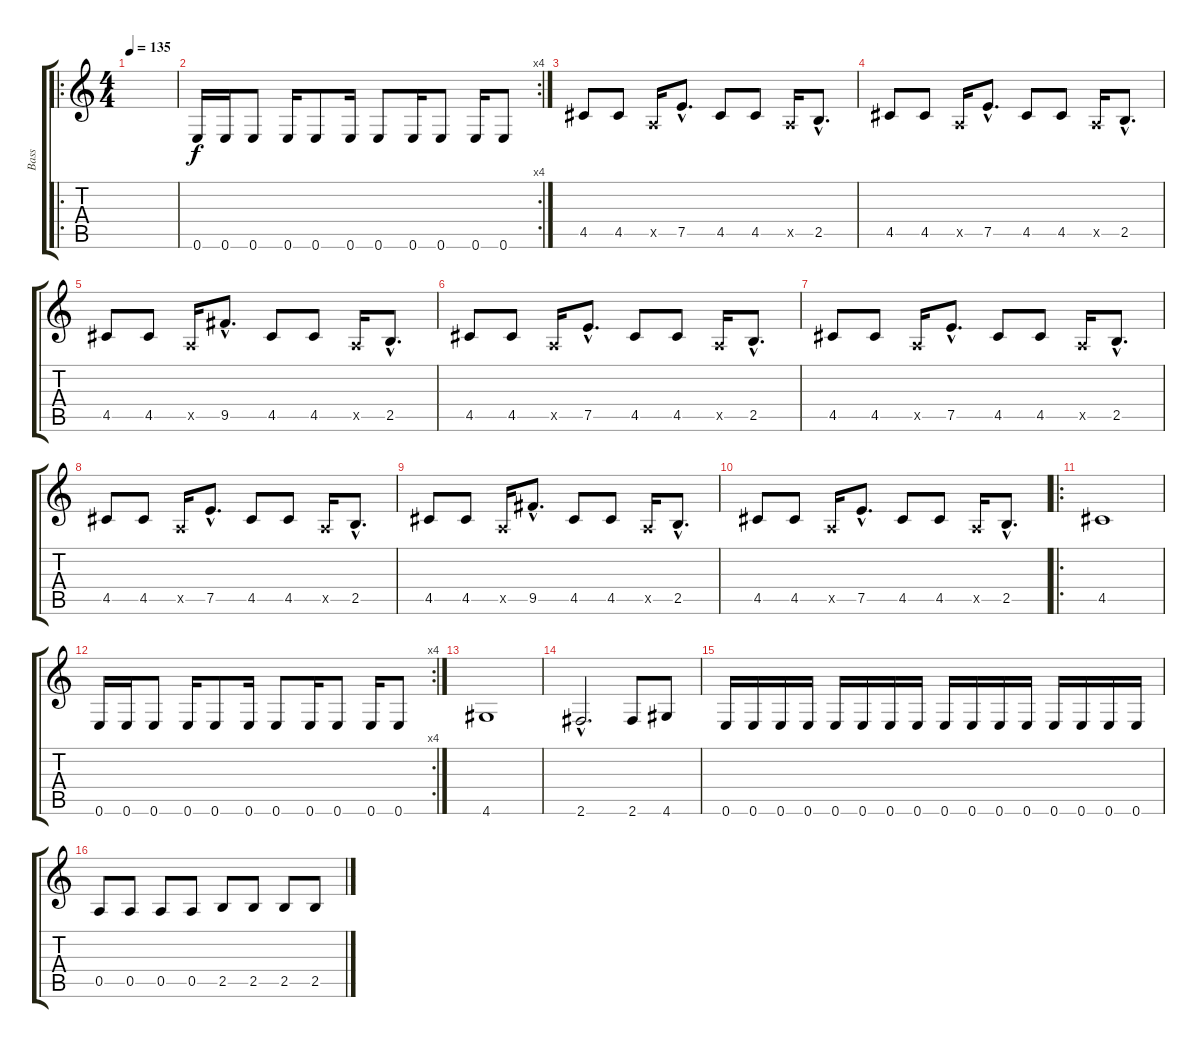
\track ("Bass" "Bass") {instrument electricbassfinger}
\staff {score tabs}
\tuning (E4 B3 G3 D3 A2 E2) {hide}
\ro
\ts (4 4)
\tempo 135
\clef g2
\ks c
|
\rc 4
0.6.16 0.6.16 0.6.8 0.6.16 0.6.8 0.6.16 0.6.8 0.6.16 0.6.8 0.6.16 0.6.8 |
4.5.8 4.5.8 0.5{x}.16 7.5{hac}.8{d} 4.5.8 4.5.8 0.5{x}.16 2.5{hac}.8{d} |
4.5.8 4.5.8 0.5{x}.16 7.5{hac}.8{d} 4.5.8 4.5.8 0.5{x}.16 2.5{hac}.8{d} |
4.5.8 4.5.8 0.5{x}.16 9.5{hac}.8{d} 4.5.8 4.5.8 0.5{x}.16 2.5{hac}.8{d} |
4.5.8 4.5.8 0.5{x}.16 7.5{hac}.8{d} 4.5.8 4.5.8 0.5{x}.16 2.5{hac}.8{d} |
4.5.8 4.5.8 0.5{x}.16 7.5{hac}.8{d} 4.5.8 4.5.8 0.5{x}.16 2.5{hac}.8{d} |
4.5.8 4.5.8 0.5{x}.16 7.5{hac}.8{d} 4.5.8 4.5.8 0.5{x}.16 2.5{hac}.8{d} |
4.5.8 4.5.8 0.5{x}.16 9.5{hac}.8{d} 4.5.8 4.5.8 0.5{x}.16 2.5{hac}.8{d} |
4.5.8 4.5.8 0.5{x}.16 7.5{hac}.8{d} 4.5.8 4.5.8 0.5{x}.16 2.5{hac}.8{d} |
\ro
4.5.1 |
\rc 4
0.6.16 0.6.16 0.6.8 0.6.16 0.6.8 0.6.16 0.6.8 0.6.16 0.6.8 0.6.16 0.6.8 |
4.6.1 |
2.6{hac}.2{d} 2.6.8 4.6.8 |
0.6.16 0.6.16 0.6.16 0.6.16 0.6.16 0.6.16 0.6.16 0.6.16 0.6.16 0.6.16 0.6.16 0.6.16 0.6.16 0.6.16 0.6.16 0.6.16 |
0.5.8 0.5.8 0.5.8 0.5.8 2.5.8 2.5.8 2.5.8 2.5.8
